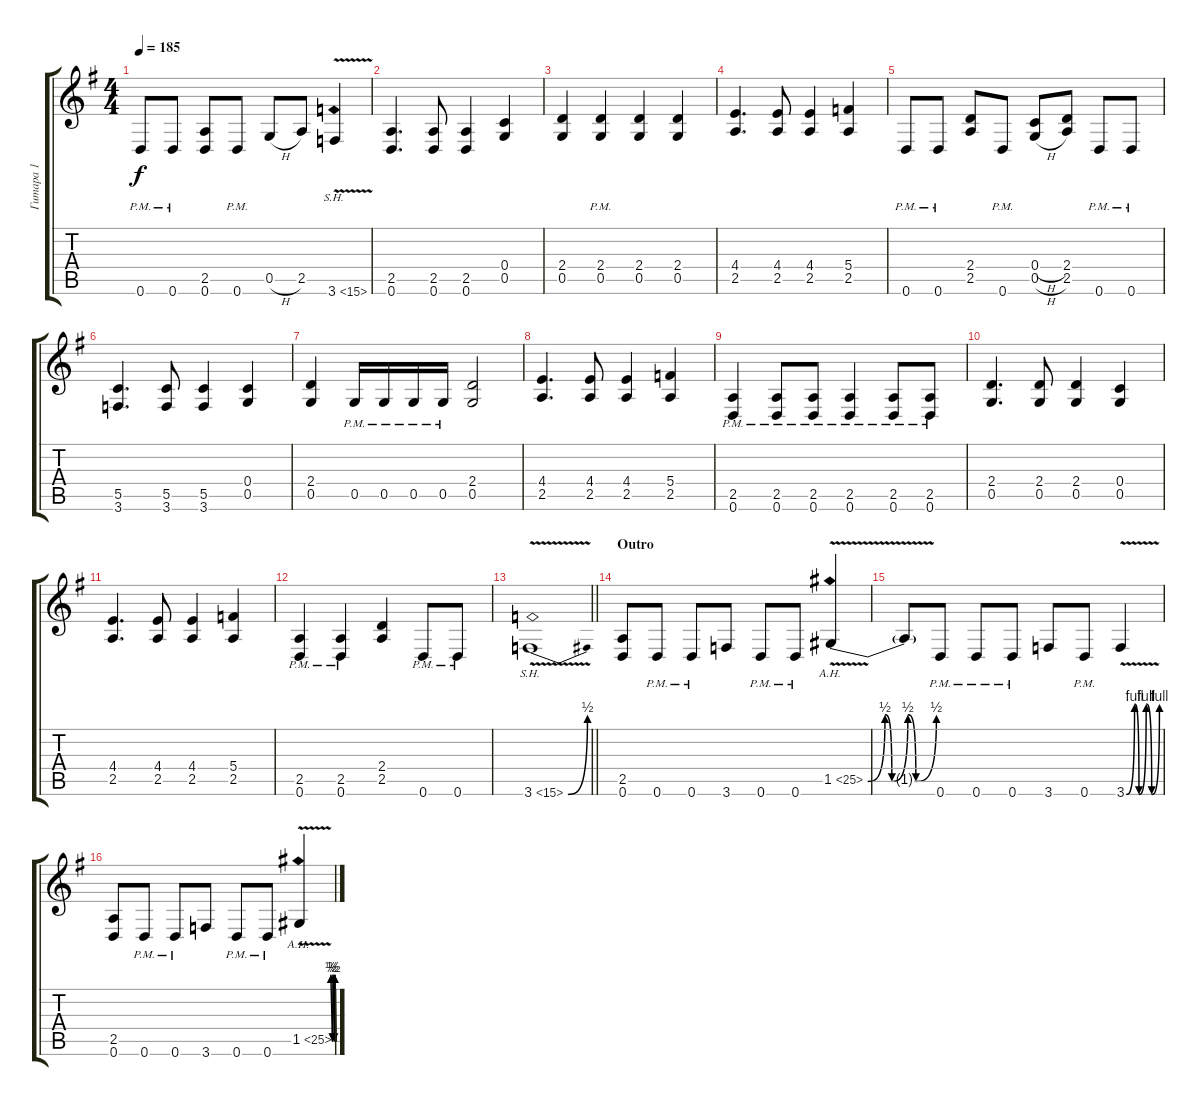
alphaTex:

\track ("Гитара 1" "Гитара 1") {instrument distortionguitar}
\staff {score tabs}
\tuning (D4 A3 F3 C3 G2 D2) {hide}
\ts (4 4)
\tempo 185
\clef g2
\ks eminor
0.6{pm}.8{dy f} 0.6{pm}.8 (2.5 0.6).8 0.6{pm}.8 0.5{h}.8 2.5.8 3.6{sh 12 v}.4 |
(2.5 0.6).4{d} (2.5 0.6).8 (2.5 0.6).4 (0.4 0.5).4 |
(2.4 0.5).4 (2.4{pm} 0.5{pm}).4 (2.4 0.5).4 (2.4 0.5).4 |
(4.4 2.5).4{d} (4.4 2.5).8 (4.4 2.5).4 (5.4 2.5).4 |
0.6{pm}.8 0.6{pm}.8 (2.4 2.5).8 0.6{pm}.8 (0.4{h} 0.5{h}).8 (2.4 2.5).8 0.6{pm}.8 0.6{pm}.8 |
(5.5 3.6).4{d} (5.5 3.6).8 (5.5 3.6).4 (0.4 0.5).4 |
(2.4 0.5).4 0.5{pm}.16 0.5{pm}.16 0.5{pm}.16 0.5{pm}.16 (2.4 0.5).2 |
(4.4 2.5).4{d} (4.4 2.5).8 (4.4 2.5).4 (5.4 2.5).4 |
(2.5{pm} 0.6{pm}).4 (2.5{pm} 0.6{pm}).8 (2.5{pm} 0.6{pm}).8 (2.5{pm} 0.6{pm}).4 (2.5{pm} 0.6{pm}).8 (2.5{pm} 0.6{pm}).8 |
(2.4 0.5).4{d} (2.4 0.5).8 (2.4 0.5).4 (0.4 0.5).4 |
(4.4 2.5).4{d} (4.4 2.5).8 (4.4 2.5).4 (5.4 2.5).4 |
(2.5{pm} 0.6{pm}).4 (2.5{pm} 0.6{pm}).4 (2.4 2.5).4 0.6{pm}.8 0.6{pm}.8 |
\barLineRight lightlight
3.6{be (bend 0 0 60 2) sh 12 v}.1 |
\section ("" "Outro")
(2.5 0.6).8 0.6{pm}.8 0.6{pm}.8 3.6.8 0.6{pm}.8 0.6{pm}.8 1.5{be (custom 0 0 15 2 21 0 35 2 42 0 60 2) ah 24 v}.4 |
1.5{t}.8 0.6{pm}.8 0.6{pm}.8 0.6{pm}.8 3.6.8 0.6{pm}.8 3.6{be (custom 0 0 15 4 23 0 36 4 46 0 60 4) v}.4 |
(2.5 0.6).8 0.6{pm}.8 0.6{pm}.8 3.6.8 0.6{pm}.8 0.6{pm}.8 1.5{be (custom 0 0 15 2 21 0 35 2 42 0 60 2) ah 24 v}.4
